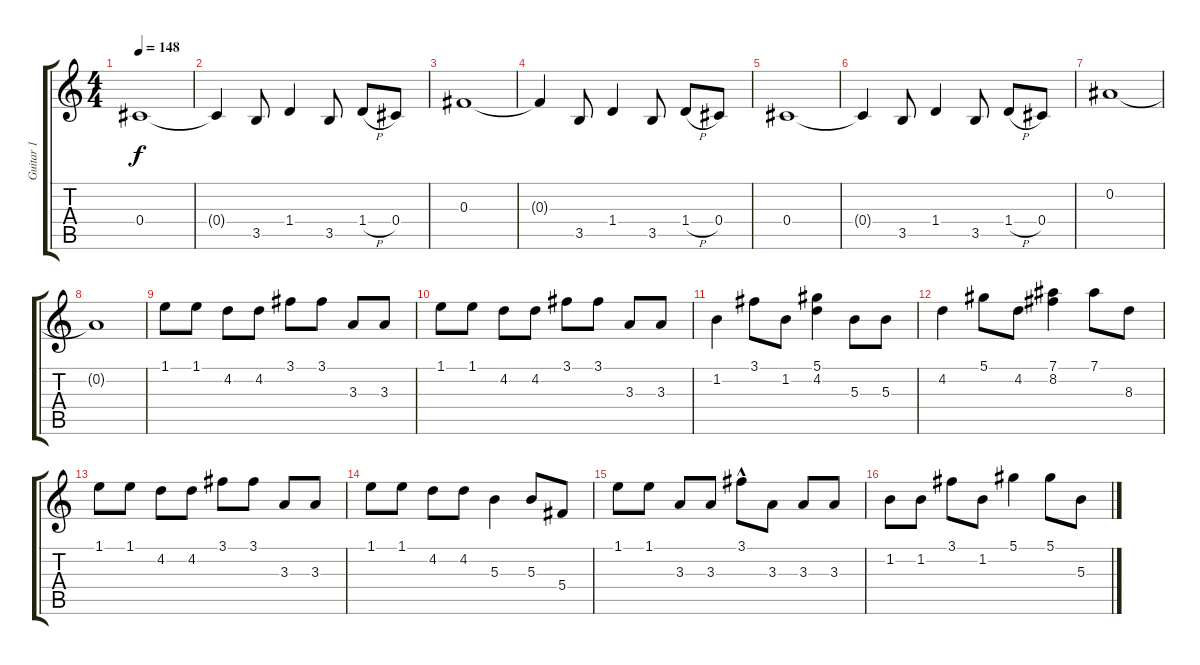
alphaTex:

\track ("Guitar 1" "Guitar 1") {instrument electricguitarclean}
\staff {score tabs}
\tuning (Eb4 Bb3 Gb3 Db3 Ab2 Eb2) {hide}
\ts (4 4)
\tempo 148
\clef g2
\ks c
0.4.1{dy f} |
0.4{t}.4 3.5.8 1.4.4 3.5.8 1.4{h}.8 0.4.8 |
0.3.1 |
0.3{t}.4 3.5.8 1.4.4 3.5.8 1.4{h}.8 0.4.8 |
0.4.1 |
0.4{t}.4 3.5.8 1.4.4 3.5.8 1.4{h}.8 0.4.8 |
0.2.1 |
0.2{t}.1 |
1.1.8 1.1.8 4.2.8 4.2.8 3.1.8 3.1.8 3.3.8 3.3.8 |
1.1.8 1.1.8 4.2.8 4.2.8 3.1.8 3.1.8 3.3.8 3.3.8 |
1.2.4 3.1.8 1.2.8 (5.1 4.2).4 5.3.8 5.3.8 |
4.2.4 5.1.8 4.2.8 (7.1 8.2).4 7.1.8 8.3.8 |
1.1.8 1.1.8 4.2.8 4.2.8 3.1.8 3.1.8 3.3.8 3.3.8 |
1.1.8 1.1.8 4.2.8 4.2.8 5.3.4 5.3.8 5.4.8 |
1.1.8 1.1.8 3.3.8 3.3.8 3.1{hac}.8 3.3.8 3.3.8 3.3.8 |
1.2.8 1.2.8 3.1.8 1.2.8 5.1.4 5.1.8 5.3.8
